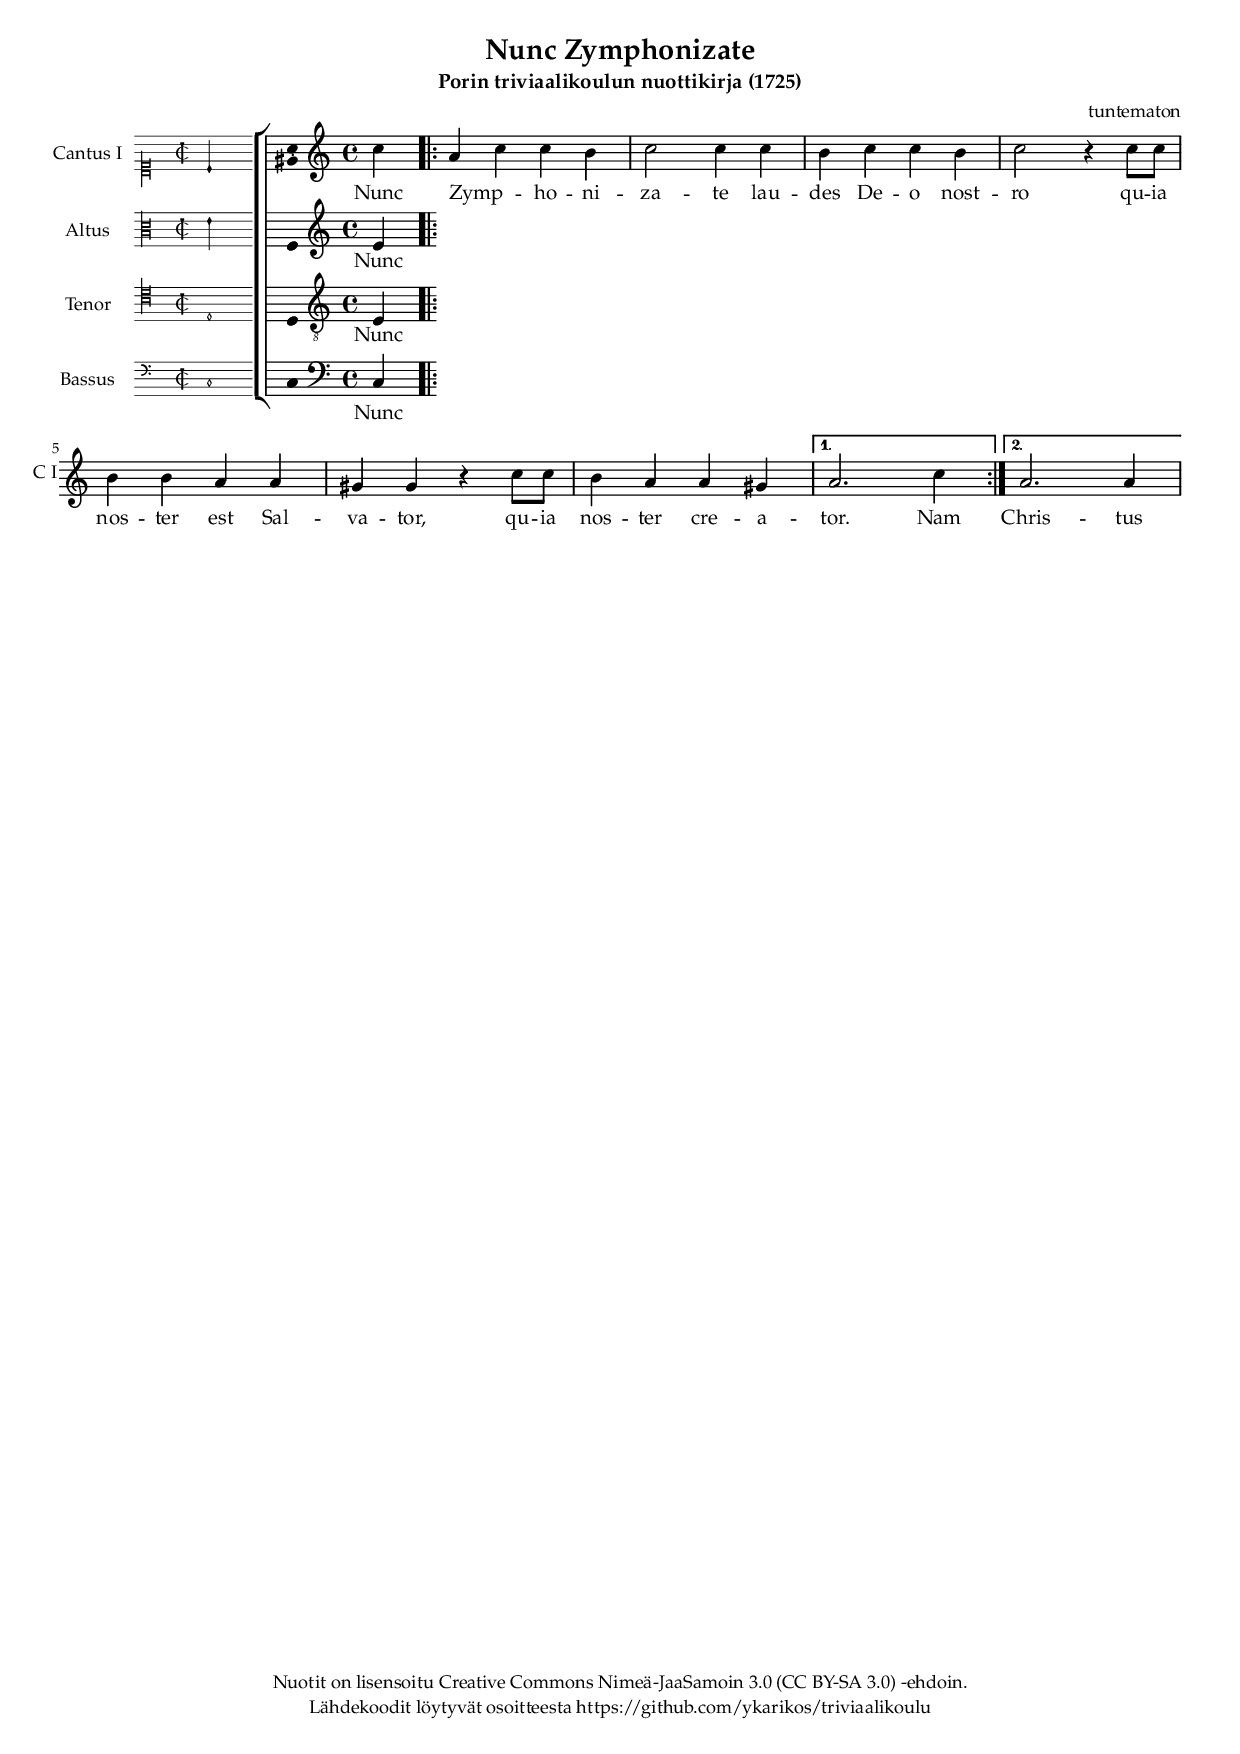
\version "2.19.80"
\include "suomi.ly"

#(set-global-staff-size 16)

global = {
%  \numericTimeSignature
  \time 4/4
%	\set Timing.measureLength = #(ly:make-moment 4/2)
%  \autoBeamOff
  \key c \major
  \set Staff.midiInstrument = #"voice oohs"
}


SopranoMusic = \relative c'' {
	\set Staff.instrumentName = #"Cantus I"
	\set Staff.shortInstrumentName = "C I"

	\incipit { \clef "mensural-c1" \key c \major \time 2/2 c'4 }

  \partial 4 c4 |
  \repeat volta 2 {
  	a( c) c h | c2 c4 c | h c c h c2 r4 c8 c |
    h4 h a a | gis gis r c8 c | h4 a a gis |
  }
  \alternative {
    {
      a2. c4 |
    }
    {
      a2. a4 |
    }
  }
%  g\breve\fermata \bar "|."
}

stanzaOneLyrics = \lyricmode {
	Nunc Zymp -- ho -- ni -- za -- te lau -- des De -- o nost -- ro
  qu -- ia nos -- ter est Sal -- va -- tor, qu -- ia nos -- ter cre -- a -- tor.
  Nam  Chris -- tus  dul -- cis men -- tis te -- ne -- bras dis -- cu -- tit
  a -- ni -- mas -- que pius re -- fo - cil -- lat le -- vi -- ta -- te Sui ju -- gi.
}

SopranoTwoMusic = \relative c'' {
	\set Staff.instrumentName = #"Cantus II"
	\set Staff.shortInstrumentName = "C II"

	\incipit { \clef "mensural-c1" \key c \major \time 2/2 g'4 }

  \partial 4 g4 |
  \repeat volta 2 {
    f( e)  d d | e2 e4 g | f e d d | e2 r4 g8 g |
    g4 g e e | e e  r g8 g | g4 e e e |
  }
  \alternative {
    {
      e2. g4 |
    }
    {
      e2. e4 |
    }
  }
%  g\breve\fermata \bar "|."
}


AltoMusic = \relative c' {
	\set Staff.instrumentName = #"Altus"
	\set Staff.shortInstrumentName = "A"

	\incipit { \clef "mensural-c3" \key c \major \time 2/2 e'4 }

  \partial 4 e4 |
%  \time 4/2
%  \once \override Staff.TimeSignature.break-visibility = ##(#t #f #t)
%  d\breve\fermata
}

TenoreMusic = \relative c {
	\set Staff.instrumentName = #"Tenor"
	\set Staff.shortInstrumentName = "T"

	\incipit { \clef "mensural-c4" \key c \major \time 2/2 e1 }

	\clef "treble_8"
  \partial 4 e4 |
%  \time 4/2
%  \once \override Staff.TimeSignature.break-visibility = ##(#t #f #t)
%  g\breve\fermata
}

BassMusic = \relative c {
	\set Staff.instrumentName = #"Bassus"
	\set Staff.shortInstrumentName = "B"

	\incipit { \clef "mensural-f" \key c \major \time 2/2 c1 }

	\clef bass
  \partial 4 c4 |
%  \time 4/2
%  \once \override Staff.TimeSignature.break-visibility = ##(#t #f #t)
%  g,\breve\fermata
}

\include "nunc-zymphonizate.header.ily"


\score {
  \new ChoirStaff <<
    \new Staff <<
      \new Voice = "Soprano" {
		    \global
        \SopranoMusic
      }
     \new Lyrics \lyricsto "Soprano" {
       \stanzaOneLyrics
     }
    >>
    \new Staff <<
      \new Voice = "Alto" {
        \global
        \AltoMusic
      }
     \new Lyrics \lyricsto "Alto" {
       \stanzaOneLyrics
     }
    >>
    \new Staff <<
      \new Voice = "Tenore" {
        \global
        \TenoreMusic
      }
      \new Lyrics \lyricsto "Tenore" {
       \stanzaOneLyrics
      }
    >>
    \new Staff <<
      \new Voice = "Bass" {
        \global
        \BassMusic
      }
      \new Lyrics \lyricsto "Bass" {
       \stanzaOneLyrics
      }
    >>
  >>
  \midi {
    \tempo 4 = 160
  }
  \layout {
    \context {
      \Voice
      \consists "Ambitus_engraver"
		\hide Slur
    }
    indent = 3.5\cm
    incipit-width = 2\cm
    \context {
     \Staff \RemoveEmptyStaves
   }
    \context {
     \Score
     \override VerticalAxisGroup.remove-first = ##t
    }
  }
}
